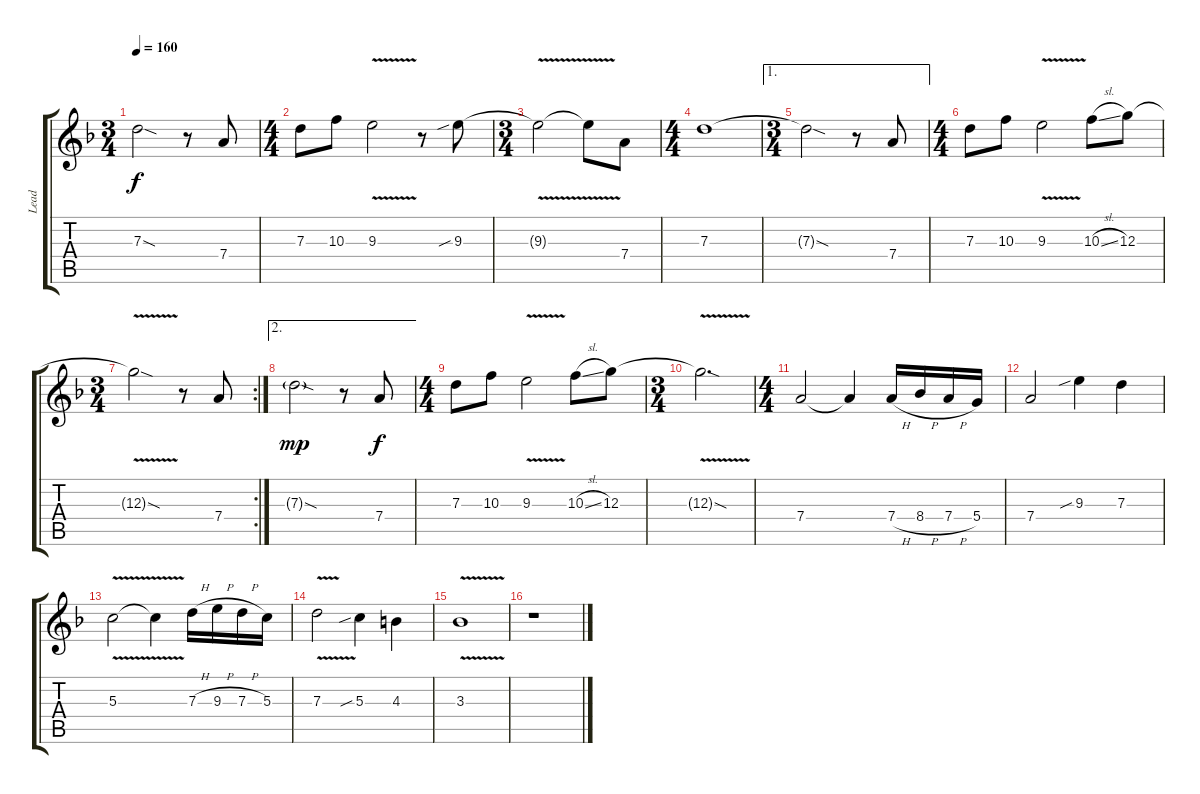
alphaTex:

\track ("Lead" "Lead") {instrument overdrivenguitar}
\staff {score tabs}
\tuning (E4 B3 G3 D3 A2 E2) {hide}
\ts (3 4)
\tempo 160
\clef g2
\ks f
7.3{sod t}.2{dy f} r.8 7.4.8 |
\ts (4 4)
7.3.8 10.3.8 9.3{v}.2 r.8 9.3{sib}.8 |
\ts (3 4)
9.3{v t}.2 9.3{t}.8 7.4.8 |
\ts (4 4)
7.3.1 |
\ae 1
\ts (3 4)
7.3{sod t}.2 r.8 7.4.8 |
\ts (4 4)
7.3.8 10.3.8 9.3{v}.2 10.3{sl}.8 12.3.8 |
\rc 2
\ts (3 4)
12.3{v sod t}.2 r.8 7.4.8 |
\ae 2
7.3{sod g}.2{dy mp} r.8 7.4.8{dy f} |
\ts (4 4)
7.3.8 10.3.8 9.3{v}.2 10.3{sl}.8 12.3.8 |
\ts (3 4)
12.3{v sod t}.2{d} |
\ts (4 4)
7.4.2 7.4{t}.4 7.4{h}.16 8.4{h}.16 7.4{h}.16 5.4.16 |
7.4.2 9.3{sib}.4 7.3.4 |
5.3{v}.2 5.3{t}.4 7.3{h}.16 9.3{h}.16 7.3{h}.16 5.3.16 |
7.3{v}.2 5.3{sib}.4 4.3.4 |
3.3{v}.1 |
r.1
